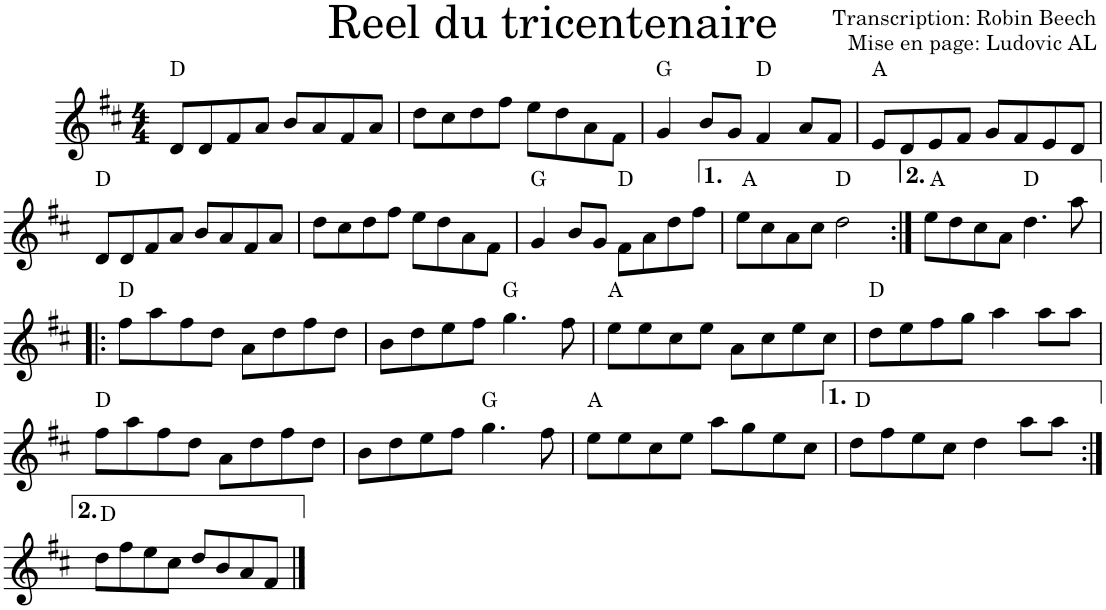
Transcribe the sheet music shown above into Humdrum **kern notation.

**kern	**harte
*part1	*part1
*staff1	*
*I"Voice	*
*I'V	*
*clefG2	*
*k[f#c#]	*
*M4/4	*
=1	=1
8d/L	D:maj
8d/	.
8f#/	.
8a/J	.
8b/L	.
8a/	.
8f#/	.
8a/J	.
=2	=2
8dd\L	.
8cc#\	.
8dd\	.
8ff#\J	.
8ee\L	.
8dd\	.
8a\	.
8f#\J	.
=3	=3
4g/	G:maj
8b/L	.
8g/J	.
4f#/	D:maj
8a/L	.
8f#/J	.
=4	=4
8e/L	A:maj
8d/	.
8e/	.
8f#/J	.
8g/L	.
8f#/	.
8e/	.
8d/J	.
!!LO:LB:g=z
=5	=5
8d/L	D:maj
8d/	.
8f#/	.
8a/J	.
8b/L	.
8a/	.
8f#/	.
8a/J	.
=6	=6
8dd\L	.
8cc#\	.
8dd\	.
8ff#\J	.
8ee\L	.
8dd\	.
8a\	.
8f#\J	.
=7	=7
4g/	G:maj
8b/L	.
8g/J	.
8f#\L	D:maj
8a\	.
8dd\	.
8ff#\J	.
=8	=8
8ee\L	A:maj
8cc#\	.
8a\	.
8cc#\J	.
2dd\	D:maj
=9:|!	=9:|!
8ee\L	A:maj
8dd\	.
8cc#\	.
8a\J	.
4.dd\	D:maj
8aa\	.
!!LO:LB:g=z
=10!|:	=10!|:
8ff#\L	D:maj
8aa\	.
8ff#\	.
8dd\J	.
8a\L	.
8dd\	.
8ff#\	.
8dd\J	.
=11	=11
8b\L	.
8dd\	.
8ee\	.
8ff#\J	.
4.gg\	G:maj
8ff#\	.
=12	=12
8ee\L	A:maj
8ee\	.
8cc#\	.
8ee\J	.
8a\L	.
8cc#\	.
8ee\	.
8cc#\J	.
=13	=13
8dd\L	D:maj
8ee\	.
8ff#\	.
8gg\J	.
4aa\	.
8aa\L	.
8aa\J	.
!!LO:LB:g=z
=14	=14
8ff#\L	D:maj
8aa\	.
8ff#\	.
8dd\J	.
8a\L	.
8dd\	.
8ff#\	.
8dd\J	.
=15	=15
8b\L	.
8dd\	.
8ee\	.
8ff#\J	.
4.gg\	G:maj
8ff#\	.
=16	=16
8ee\L	A:maj
8ee\	.
8cc#\	.
8ee\J	.
8aa\L	.
8gg\	.
8ee\	.
8cc#\J	.
=17	=17
8dd\L	D:maj
8ff#\	.
8ee\	.
8cc#\J	.
4dd\	.
8aa\L	.
8aa\J	.
!!LO:LB:g=z
=18:|!	=18:|!
8dd\L	D:maj
8ff#\	.
8ee\	.
8cc#\J	.
8dd/L	.
8b/	.
8a/	.
8f#/J	.
==	==
*-	*-
